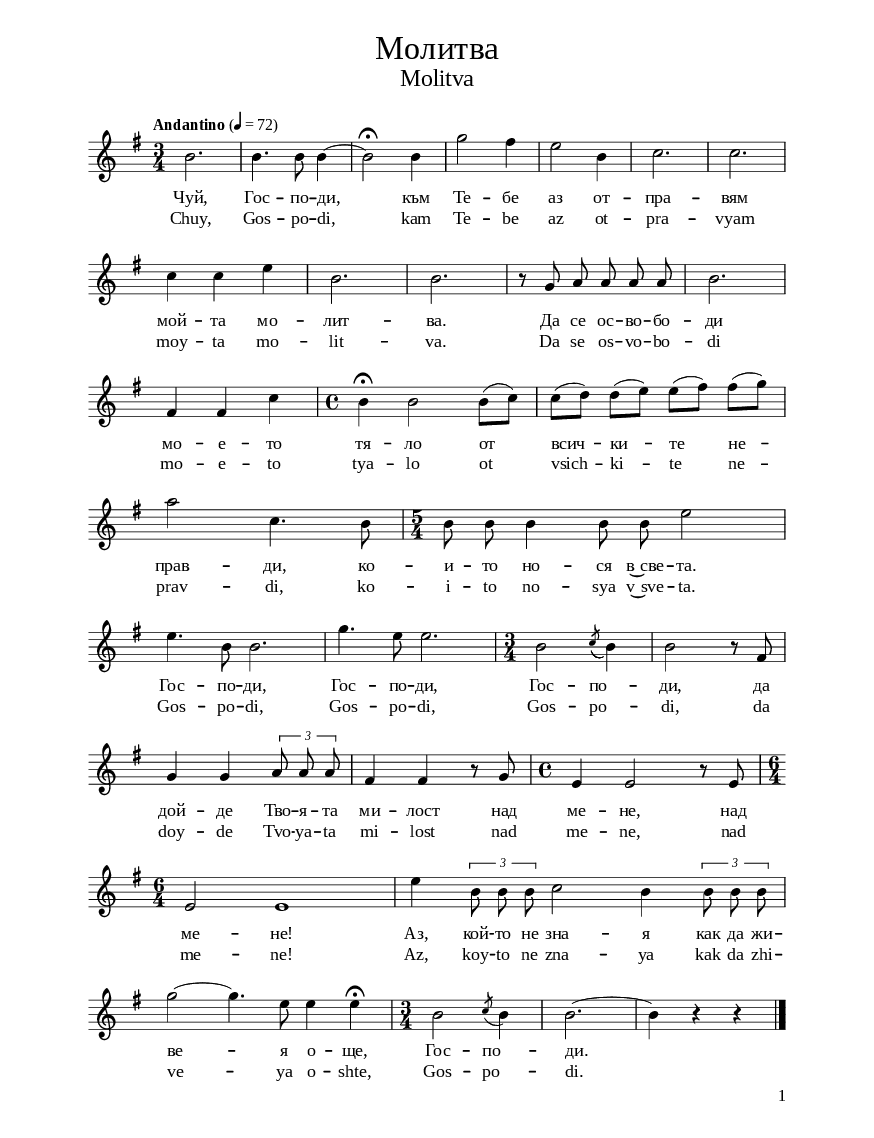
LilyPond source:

\version "2.24.1"

% include paper part and global functions
\include "include/globals.ily"

\bookpart {
  \label #'ref178
  \tocItem \markup "Молитва (Чуй, Господи) – Molitva (Chuy, Gospodi)"
  \include "include/bookpart-paper.ily"
  \score {
    \include "include/score-layout.ily"

    \new Voice \absolute {
      \clef treble
      \key e \minor
      \time 3/4
      \tempoFunc "Andantino" 4 "72"
      \autoBeamOff
      
      b'2. | % 2
      b'4.  b'8  b'4 ~ | % 3
      b'2 ^\fermata  b'4 | % 4
      g''2  fis''4 | % 5
      e''2  b'4 | % 6
      c''2. | % 7
      c''2. \break | % 8
      c''4  c''4  e''4 | % 9
      b'2. |
      b'2. | % 11
      r8  g'8  a'8  a'8  a'8  a'8 | % 12
      b'2. \break | % 13
      fis'4  fis'4  c''4 | % 14
      \time 4/4  | % 14
      b'4 ^\fermata  b'2  b'8 ( [
      c''8 ) ] | % 15
      c''8 ( [  d''8 ) ]  d''8 ( [
      e''8 ) ]  e''8 ( [  fis''8 ) ]  fis''8 (
      [  g''8 ) ] \break | % 16
      a''2  c''4.  b'8 | % 17
      \time 5/4  | % 17
      b'8  b'8  b'4  b'8  b'8
      e''2 \break | % 18
      e''4.  b'8  b'2. | % 19
      g''4.  e''8  e''2. |
      \time 3/4  |
      b'2 \acciaccatura {  c''8 ( }  b'4 ) | % 21
      b'2 r8  fis'8 \break | % 22
      g'4  g'4
      \times 2/3  {
        a'8   a'8  a'8
      }
      | % 23
      fis'4  fis'4 r8  g'8 | % 24
      \time 4/4  | % 24
      e'4  e'2 r8  e'8 \break | % 25
      \time 6/4  | % 25
      e'2 e'1 | % 26
      e''4
      \tupletUp
      \times 2/3  {
        b'8   b'8  b'8
      }
      c''2  b'4
      \times 2/3  {
        b'8  b'8  b'8
      }
      \break | % 27
      g''2 ~  g''4.  e''8  e''4
      e''4 ^\fermata | % 28
      \time 3/4  | % 28
      b'2 \acciaccatura {  c''8 }  b'4 | % 29
      b'2. ~ |
      b'4 r4 r4 \bar "|."
    }


    \addlyrics { Чуй, Гос -- по -- ди,  към Те --
      бе аз от -- пра -- вям мой -- та
      мо -- лит -- ва. Да се ос -- во --
      бо -- ди мо -- е -- то тя -- ло от
      всич -- ки -- те  не
      -- прав -- ди, ко -- и -- то но --
      ся в~све -- та. Гос -- по -- ди,
      Гос -- по -- ди, Гос -- по -- ди,
      да дой -- де Тво -- я -- та ми --
      лост над ме -- не, над ме -- не!
      Аз, кой -- то не зна -- я как да
      жи -- ве -- я о -- ще, Гос --
      по -- ди.}
    \addlyrics {Chuy, Gos -- po -- di,  kam Te --
      be az ot -- pra -- vyam moy -- ta
      mo -- lit -- va. Da se os -- vo --
      bo -- di mo -- e -- to tya -- lo ot
      vsich -- ki -- te  ne
      -- prav -- di, ko -- i -- to no --
      sya v~sve -- ta. Gos -- po -- di,
      Gos -- po -- di, Gos -- po -- di,
      da doy -- de Tvo -- ya -- ta mi --
      lost nad me -- ne, nad me -- ne!
      Az, koy -- to ne zna -- ya kak da
      zhi -- ve -- ya o -- shte, Gos --
      po -- di.}


   \header {
      title = \titleFunc "Молитва" "Molitva"
    }


    \midi{}

  } % score



  % include foreign translation(s) of the song
  \version "2.24.1"

\markup \fill-line { \fontsize #deTitleFontSize "Gebet" }
\markup \null
\markup \null
\markup \fontsize #deCoupletFontSize {
  \hspace #10
  \override #`(baseline-skip . ,deCoupletBaselineSkip)

  \column { 

    \line { " "Höre, Herr, an Dich richte ich mein Gebet. }

    \line { " "Mein Körper befreie sich von allen Ungerechtigkeiten, }

    \line { " "die ich in die Welt bringe. }

    \line { " "Herr, Herr, Herr, Deine Barmherzigkeit komme,}

    \line { " "über mich, über mich.}

    \line { " "Ich, der ich noch nicht weiß,}

    \line { " "wie ich leben soll.}


}

}


} % bookpart

% Più mosso
%
